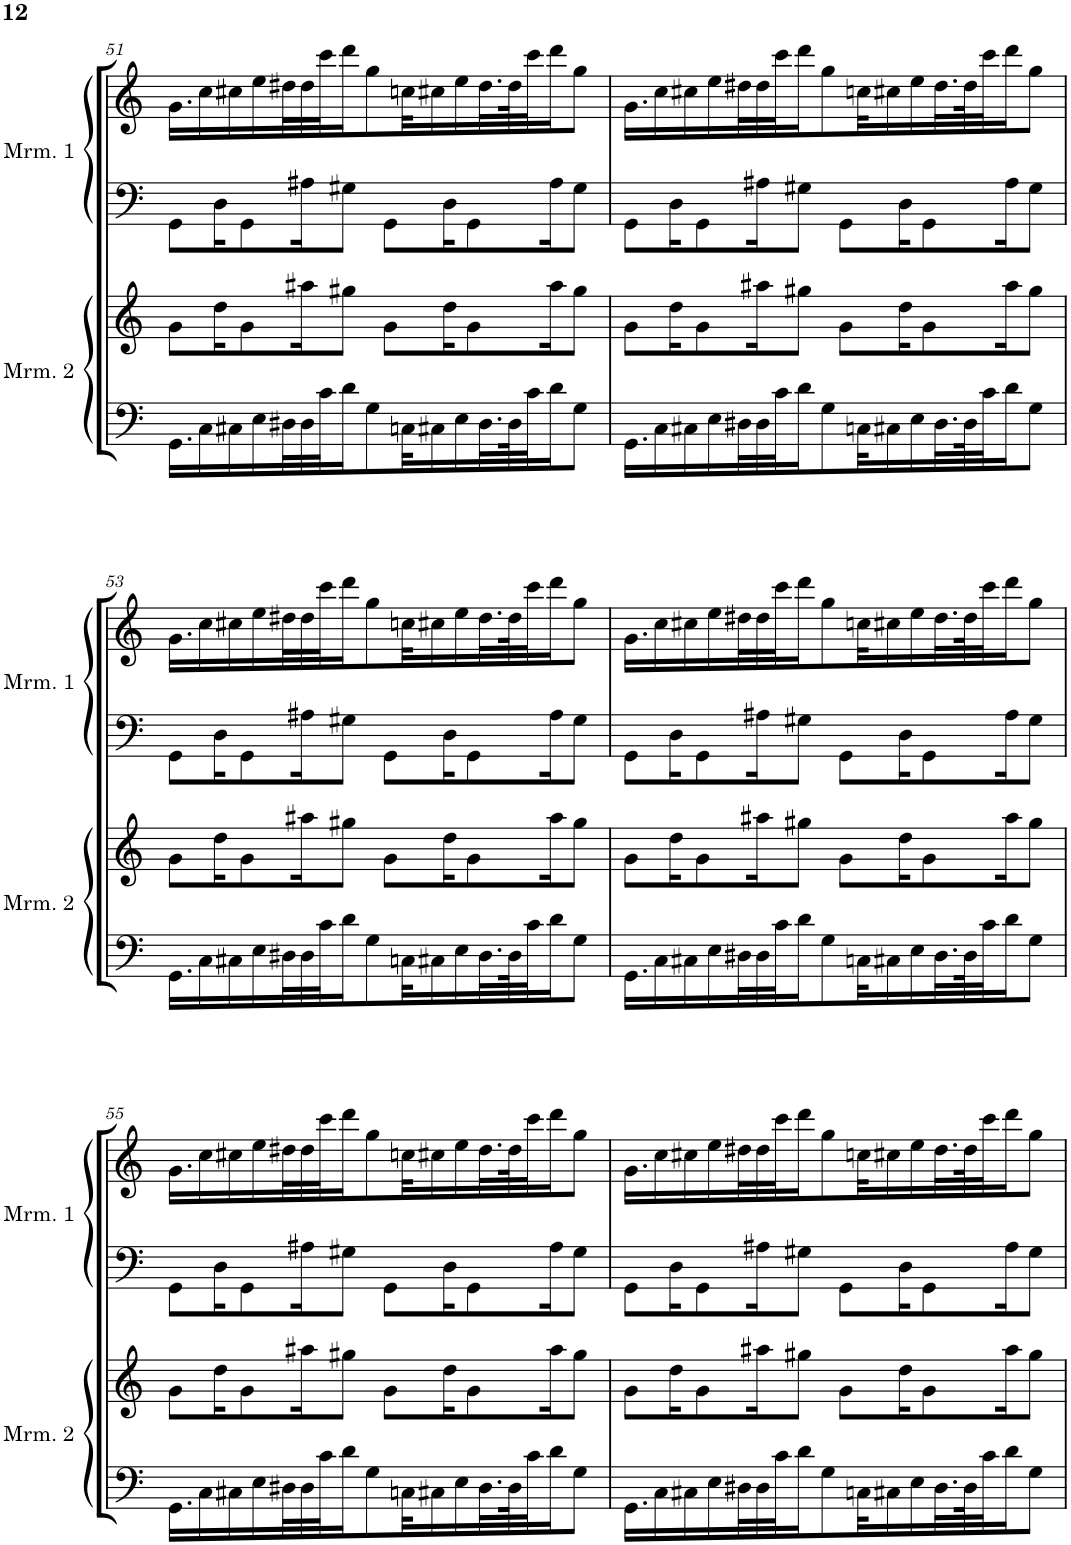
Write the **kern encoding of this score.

**kern	**kern	**kern	**kern
*part4	*part3	*part2	*part1
*staff4	*staff3	*staff2	*staff1
*I"Marimba 2	*I"Marimba 2	*I"Marimba 1	*I"Marimba 1
*I'Mrm. 2	*I'Mrm. 2	*I'Mrm. 1	*I'Mrm. 1
!!LO:PB:g=z
*clefF4	*clefG2	*clefF4	*clefG2
*k[]	*k[]	*k[]	*k[]
*M4/4	*M4/4	*M4/4	*M4/4
=51	=51	=51	=51
16.GG\LL	8g\L	8GG\L	16.g\LL
16C\	.	.	16cc\
.	16dd\K	16D\K	.
16C#X\	.	.	16cc#X\
.	8g\	8GG\	.
16E\	.	.	16ee\
32D#X\L	.	.	32dd#X\L
32D#\	16aa#X\K	16A#X\K	32dd#\
32c\J	.	.	32ccc\J
16d\J	8gg#X\J	8G#X\J	16ddd\J
8G\	.	.	8gg\
.	8g\L	8GG\L	.
32Cn\KL	.	.	32ccn\KL
16C#X\	.	.	16cc#X\
.	16dd\K	16D\K	.
16E\	.	.	16ee\
.	8g\	8GG\	.
32.D#\L	.	.	32.dd#\L
64D#\K	.	.	64dd#\K
32c\J	.	.	32ccc\J
16d\J	16aa#\K	16A#\K	16ddd\J
8G\J	8gg#\J	8G#\J	8gg\J
=52	=52	=52	=52
16.GG\LL	8g\L	8GG\L	16.g\LL
16C\	.	.	16cc\
.	16dd\K	16D\K	.
16C#X\	.	.	16cc#X\
.	8g\	8GG\	.
16E\	.	.	16ee\
32D#X\L	.	.	32dd#X\L
32D#\	16aa#X\K	16A#X\K	32dd#\
32c\J	.	.	32ccc\J
16d\J	8gg#X\J	8G#X\J	16ddd\J
8G\	.	.	8gg\
.	8g\L	8GG\L	.
32Cn\KL	.	.	32ccn\KL
16C#X\	.	.	16cc#X\
.	16dd\K	16D\K	.
16E\	.	.	16ee\
.	8g\	8GG\	.
32.D#\L	.	.	32.dd#\L
64D#\K	.	.	64dd#\K
32c\J	.	.	32ccc\J
16d\J	16aa#\K	16A#\K	16ddd\J
8G\J	8gg#\J	8G#\J	8gg\J
!!LO:LB:g=z
=53	=53	=53	=53
16.GG\LL	8g\L	8GG\L	16.g\LL
16C\	.	.	16cc\
.	16dd\K	16D\K	.
16C#X\	.	.	16cc#X\
.	8g\	8GG\	.
16E\	.	.	16ee\
32D#X\L	.	.	32dd#X\L
32D#\	16aa#X\K	16A#X\K	32dd#\
32c\J	.	.	32ccc\J
16d\J	8gg#X\J	8G#X\J	16ddd\J
8G\	.	.	8gg\
.	8g\L	8GG\L	.
32Cn\KL	.	.	32ccn\KL
16C#X\	.	.	16cc#X\
.	16dd\K	16D\K	.
16E\	.	.	16ee\
.	8g\	8GG\	.
32.D#\L	.	.	32.dd#\L
64D#\K	.	.	64dd#\K
32c\J	.	.	32ccc\J
16d\J	16aa#\K	16A#\K	16ddd\J
8G\J	8gg#\J	8G#\J	8gg\J
=54	=54	=54	=54
16.GG\LL	8g\L	8GG\L	16.g\LL
16C\	.	.	16cc\
.	16dd\K	16D\K	.
16C#X\	.	.	16cc#X\
.	8g\	8GG\	.
16E\	.	.	16ee\
32D#X\L	.	.	32dd#X\L
32D#\	16aa#X\K	16A#X\K	32dd#\
32c\J	.	.	32ccc\J
16d\J	8gg#X\J	8G#X\J	16ddd\J
8G\	.	.	8gg\
.	8g\L	8GG\L	.
32Cn\KL	.	.	32ccn\KL
16C#X\	.	.	16cc#X\
.	16dd\K	16D\K	.
16E\	.	.	16ee\
.	8g\	8GG\	.
32.D#\L	.	.	32.dd#\L
64D#\K	.	.	64dd#\K
32c\J	.	.	32ccc\J
16d\J	16aa#\K	16A#\K	16ddd\J
8G\J	8gg#\J	8G#\J	8gg\J
!!LO:LB:g=z
=55	=55	=55	=55
16.GG\LL	8g\L	8GG\L	16.g\LL
16C\	.	.	16cc\
.	16dd\K	16D\K	.
16C#X\	.	.	16cc#X\
.	8g\	8GG\	.
16E\	.	.	16ee\
32D#X\L	.	.	32dd#X\L
32D#\	16aa#X\K	16A#X\K	32dd#\
32c\J	.	.	32ccc\J
16d\J	8gg#X\J	8G#X\J	16ddd\J
8G\	.	.	8gg\
.	8g\L	8GG\L	.
32Cn\KL	.	.	32ccn\KL
16C#X\	.	.	16cc#X\
.	16dd\K	16D\K	.
16E\	.	.	16ee\
.	8g\	8GG\	.
32.D#\L	.	.	32.dd#\L
64D#\K	.	.	64dd#\K
32c\J	.	.	32ccc\J
16d\J	16aa#\K	16A#\K	16ddd\J
8G\J	8gg#\J	8G#\J	8gg\J
=56	=56	=56	=56
16.GG\LL	8g\L	8GG\L	16.g\LL
16C\	.	.	16cc\
.	16dd\K	16D\K	.
16C#X\	.	.	16cc#X\
.	8g\	8GG\	.
16E\	.	.	16ee\
32D#X\L	.	.	32dd#X\L
32D#\	16aa#X\K	16A#X\K	32dd#\
32c\J	.	.	32ccc\J
16d\J	8gg#X\J	8G#X\J	16ddd\J
8G\	.	.	8gg\
.	8g\L	8GG\L	.
32Cn\KL	.	.	32ccn\KL
16C#X\	.	.	16cc#X\
.	16dd\K	16D\K	.
16E\	.	.	16ee\
.	8g\	8GG\	.
32.D#\L	.	.	32.dd#\L
64D#\K	.	.	64dd#\K
32c\J	.	.	32ccc\J
16d\J	16aa#\K	16A#\K	16ddd\J
8G\J	8gg#\J	8G#\J	8gg\J
=	=	=	=
*-	*-	*-	*-
